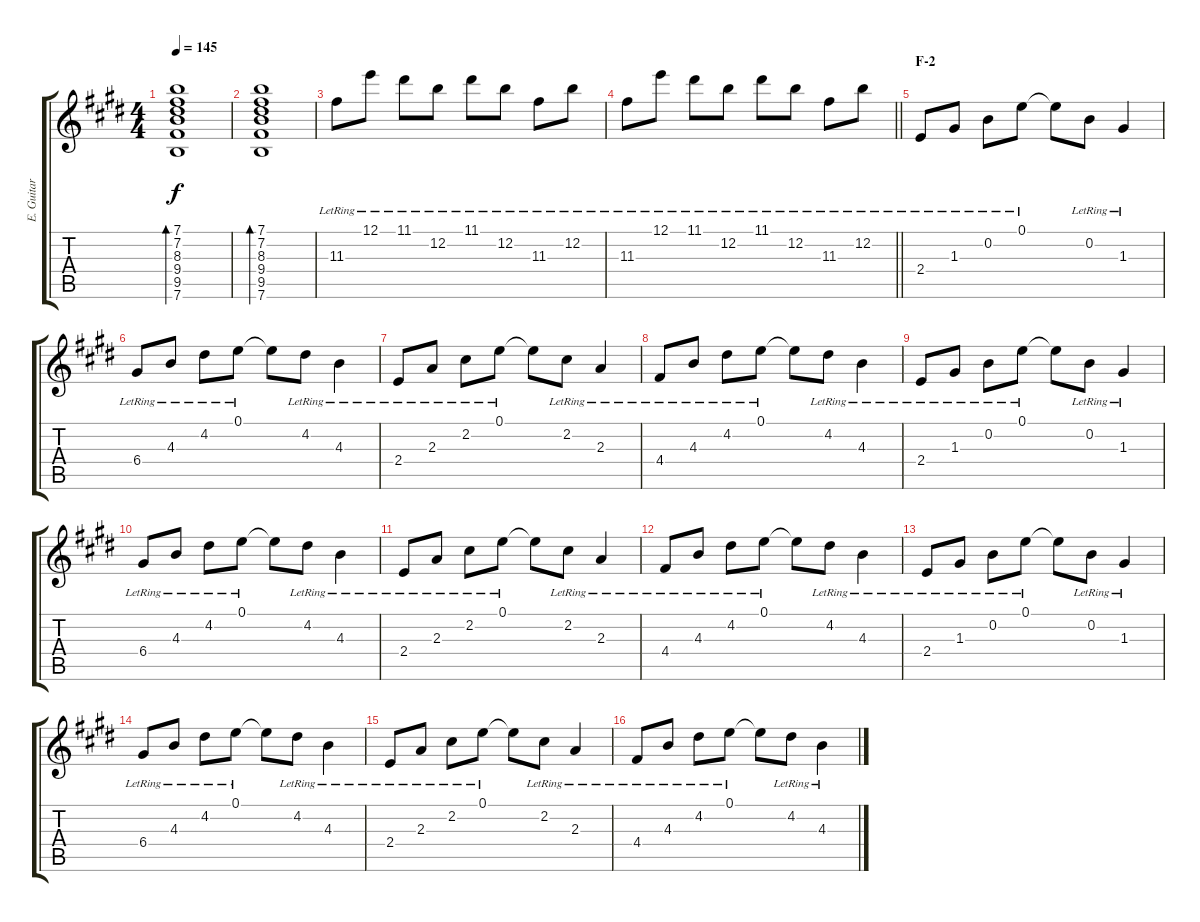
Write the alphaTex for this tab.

\track ("E. Guitar II" "E. Guitar ") {instrument overdrivenguitar}
\staff {score tabs}
\tuning (E4 B3 G3 D3 A2 E2) {hide}
\ts (4 4)
\tempo 145
\clef g2
\ks e
(7.1 7.2 8.3 9.4 9.5 7.6).1{bd 120 dy f} |
(7.1 7.2 8.3 9.4 9.5 7.6).1{bd 120} |
11.3{lr}.8 12.1{lr}.8 11.1{lr}.8 12.2{lr}.8 11.1{lr}.8 12.2{lr}.8 11.3{lr}.8 12.2{lr}.8 |
\barLineRight lightlight
11.3{lr}.8 12.1{lr}.8 11.1{lr}.8 12.2{lr}.8 11.1{lr}.8 12.2{lr}.8 11.3{lr}.8 12.2{lr}.8 |
\section ("" "F-2")
2.4{lr}.8 1.3{lr}.8 0.2{lr}.8 0.1{lr}.8 0.1{t}.8 0.2{lr}.8 1.3{lr}.4 |
6.4{lr}.8 4.3{lr}.8 4.2{lr}.8 0.1{lr}.8 0.1{t}.8 4.2{lr}.8 4.3{lr}.4 |
2.4{lr}.8 2.3{lr}.8 2.2{lr}.8 0.1{lr}.8 0.1{t}.8 2.2{lr}.8 2.3{lr}.4 |
4.4{lr}.8 4.3{lr}.8 4.2{lr}.8 0.1{lr}.8 0.1{t}.8 4.2{lr}.8 4.3{lr}.4 |
2.4{lr}.8 1.3{lr}.8 0.2{lr}.8 0.1{lr}.8 0.1{t}.8 0.2{lr}.8 1.3{lr}.4 |
6.4{lr}.8 4.3{lr}.8 4.2{lr}.8 0.1{lr}.8 0.1{t}.8 4.2{lr}.8 4.3{lr}.4 |
2.4{lr}.8 2.3{lr}.8 2.2{lr}.8 0.1{lr}.8 0.1{t}.8 2.2{lr}.8 2.3{lr}.4 |
4.4{lr}.8 4.3{lr}.8 4.2{lr}.8 0.1{lr}.8 0.1{t}.8 4.2{lr}.8 4.3{lr}.4 |
2.4{lr}.8 1.3{lr}.8 0.2{lr}.8 0.1{lr}.8 0.1{t}.8 0.2{lr}.8 1.3{lr}.4 |
6.4{lr}.8 4.3{lr}.8 4.2{lr}.8 0.1{lr}.8 0.1{t}.8 4.2{lr}.8 4.3{lr}.4 |
2.4{lr}.8 2.3{lr}.8 2.2{lr}.8 0.1{lr}.8 0.1{t}.8 2.2{lr}.8 2.3{lr}.4 |
4.4{lr}.8 4.3{lr}.8 4.2{lr}.8 0.1{lr}.8 0.1{t}.8 4.2{lr}.8 4.3{lr}.4
